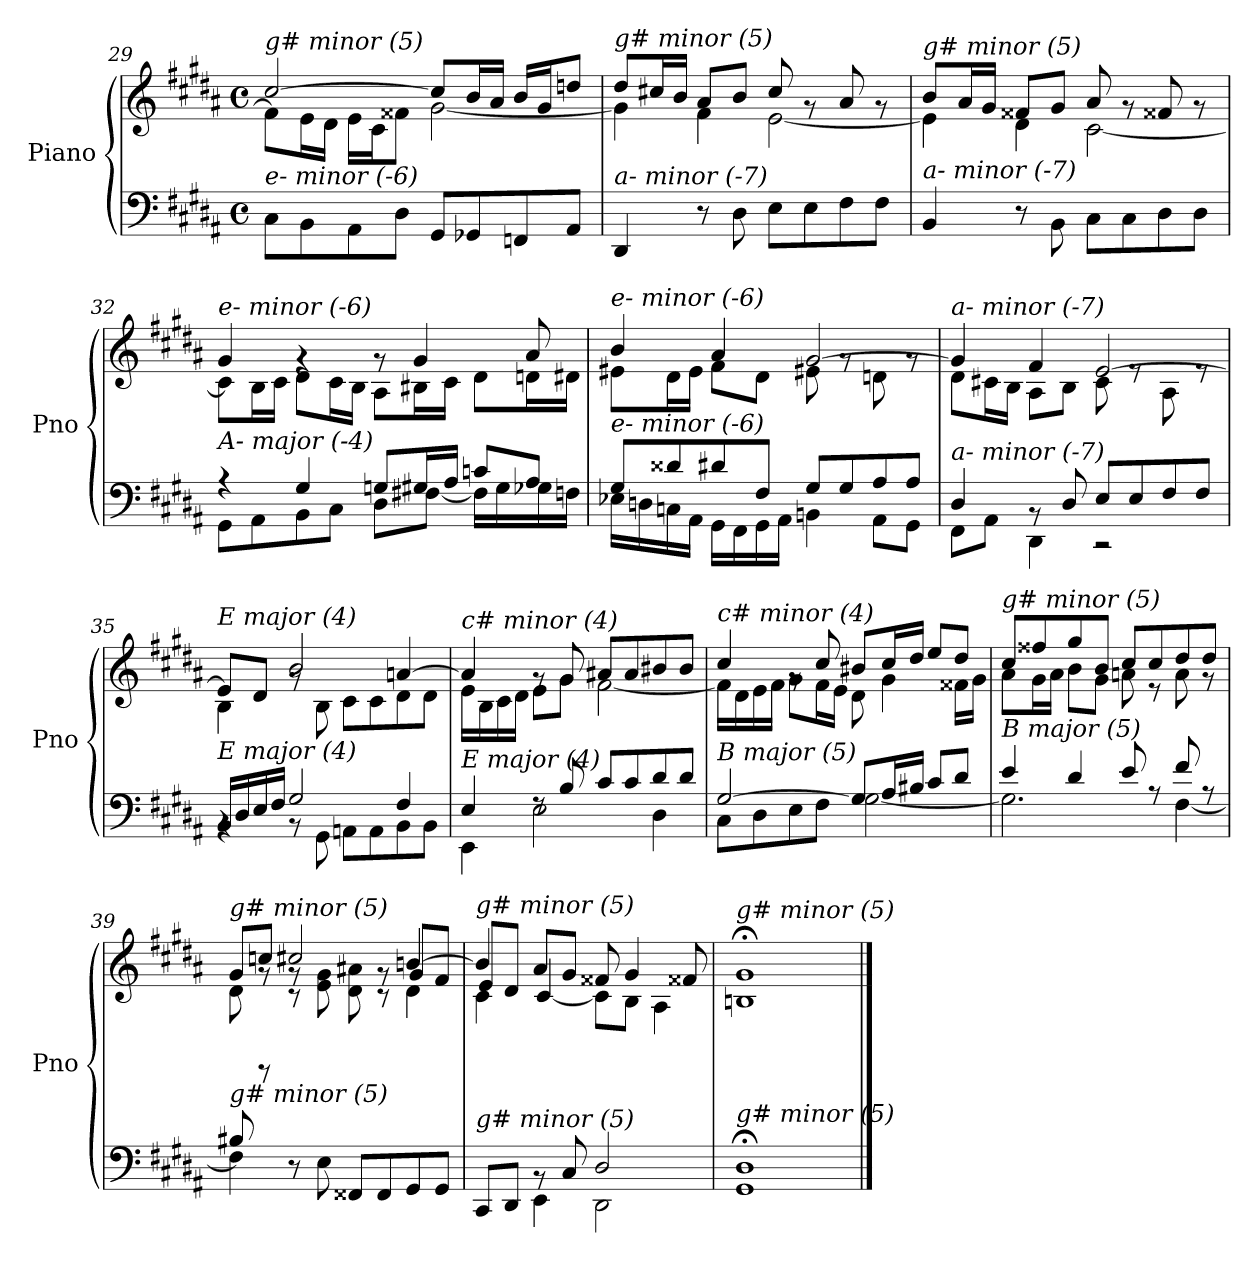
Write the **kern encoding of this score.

**kern	**kern
*part1	*part1
*staff2	*staff1
*I"Piano	*
*I'Pno	*
!!LO:LB:g=z
*clefF4	*clefG2
*k[f#c#g#d#a#]	*k[f#c#g#d#a#]
*M4/4	*M4/4
*met(c)	*met(c)
=29	=29
*	*^
!	!LO:TX:i:t=g# minor (5)	!
!LO:TX:i:t=e- minor (-6)	!	!
8C#\L	[2cc#/	8f#\L]
8BB\	.	16e\L
.	.	16d#\JJ
8AA#\	.	16e\LL
.	.	16c#\J
8D#\J	.	8f##X\J
8GG#/L	8cc#/L]	[2g#\
8GG-Xi/	16b/L	.
.	16a#/JJ	.
8FFnj/	16b/LL	.
.	16g#/J	.
8AA#/J	8ddnj/J	.
!!LO:LB:g=z	!!
=30	=30	=30
!	!LO:TX:i:t=g# minor (5)	!
!LO:TX:i:t=a- minor (-7)	!	!
4DD#/	8dd#/L	4g#\]
.	16cc#X/L	.
.	16b/JJ	.
8r	8a#/L	4f#\
8D#\	8b/J	.
8E\L	8cc#/	[2e\
8E\	8rg	.
8F#\	8a#/	.
8F#\J	8rg	.
=31	=31	=31
!	!LO:TX:i:t=g# minor (5)	!
!LO:TX:i:t=a- minor (-7)	!	!
4BB/	8b/L	4e\]
.	16a#/L	.
.	16g#/JJ	.
8r	8f##X/L	4d#\
8BB\	8g#/J	.
8C#\L	8a#/	[2c#\
8C#\	8rg	.
8D#\	8f##X/	.
8D#\J	8rg	.
=32	=32	=32
*^	*	*
!	!	!LO:TX:i:t=e- minor (-6)	!
!LO:TX:i:t=A- major (-4)	!	!	!
4r	8GG#\L	4g#/	8c#\L]
.	8AA#\	.	16B\L
.	.	.	16c#\JJ
4G#/	8BB\	4rg	8d#\L
.	8C#\J	.	16c#\L
.	.	.	16B\JJ
8Gnj/L	8D#\L	8rg	8A#\L
16G#/L	[8F#X\J	4g#/	16B#X\L
16A#/JJ	.	.	16c#\JJ
8cnj/L	16F#\LL]	.	8d#\L
.	16G#\	.	.
8A#/J	16G-Xi\	8a#/	16dnj\L
.	16Fnj\JJ	.	16d#\JJ
!!LO:LB:g=z	!!
=33	=33	=33	=33
!	!	!LO:TX:i:t=e- minor (-6)	!
!LO:TX:i:t=e- minor (-6)	!	!	!
8G#/L	16E-Xi\LL	4b/	8e#X\L
.	16Dnj\	.	.
8d##Xj/	16Cnj\	.	16d#\L
.	16AA#\JJ	.	16e#\JJ
8d#/	16GG#\LL	4a#/	8f#\L
.	16FF#\	.	.
8F#/J	16GG#\	.	8d#\J
.	16AA#\JJ	.	.
8G#/L	4BBn\	[2g#/	8e#X\
8G#/	.	.	8rg
8A#/	8AA#\L	.	8dnj\
8A#/J	8GG#\J	.	8rg
=34	=34	=34	=34
!	!	!LO:TX:i:t=a- minor (-7)	!
!LO:TX:i:t=a- minor (-7)	!	!	!
4D#/	8FF#\L	4g#/]	8d#\L
.	8AA#\J	.	16c#X\L
.	.	.	16B\JJ
8rBB	4DD#\	4f#/	8A#\L
8D#/	.	.	8B\J
8E/L	2r	[2e/	8c#\
8E/	.	.	8re
8F#/	.	.	8A#\
8F#/J	.	.	8re
=35	=35	=35	=35
!	!	!LO:TX:i:t=E major (4)	!
!LO:TX:i:t=E major (4)	!	!	!
16BB/LL	4rBB	8e/L]	4B\
16D#/	.	.	.
16E/	.	8d#/J	.
16F#/JJ	.	.	.
2G#/	8rBB	2b/	8rg
.	8GG#\	.	8B\
.	8AAn\L	.	8c#\L
.	8AA\	.	8c#\
4F#/	8BB\	[4an/	8d#\
.	8BB\J	.	8d#\J
!!LO:LB:g=z	!!
=36	=36	=36	=36
!	!	!LO:TX:i:t=c# minor (4)	!
!LO:TX:i:t=E major (4)	!	!	!
4E/	4EE\	4a/]	16e\LL
.	.	.	16B\
.	.	.	16c#\
.	.	.	16d#\JJ
8rF	2E\	8rg	8e\L
8B/	.	8g#/	8g#\J
8c#/L	.	8a#X/L	[2f#\
8c#/	.	8a#/	.
8d#/	4D#\	8b#X/	.
8d#/J	.	8b#/J	.
=37	=37	=37	=37
!	!	!LO:TX:i:t=c# minor (4)	!
!LO:TX:i:t=B major (5)	!	!	!
[2G#/	8C#\L	4cc#/	16f#\LL]
.	.	.	16d#\
.	8D#\	.	16e\
.	.	.	16f#\JJ
.	8E\	8rg	8g#\L
.	8F#\J	8cc#/	16f#\L
.	.	.	16e\JJ
8G#/L]	[2G#\	8b#X/L	8d#\
16A#/L	.	16cc#/L	4g#\
16B#X/JJ	.	16dd#/JJ	.
8c#/L	.	8ee/L	.
8d#/J	.	8dd#/J	16f##X\LL
.	.	.	16g#\JJ
=38	=38	=38	=38
!	!	!LO:TX:i:t=g# minor (5)	!
!LO:TX:i:t=B major (5)	!	!	!
4e/	2.G#\]	8cc#/L	8a#\L
.	.	8ff##X/	16g#\L
.	.	.	16a#\JJ
4d#/	.	8gg#/	8b\L
.	.	8b/J	8g#\J
8e/	.	8cc#/L	8an\
8rA	.	8cc#/	8r
8f#/	[4F#\	8dd#/	8a\
8rA	.	8dd#/J	8r
!!LO:PB:g=z
=39	=39	=39	=39
*	*^	*^	*^
!	!	!	!LO:TX:i:t=g# minor (5)	!	!	!
!LO:TX:i:t=g# minor (5)	!	!	!	!	!	!
8B#X/	4ryy	4F#\]	8g#/L	8d#\	8ryy	4ryy
4ryy	.	.	8ccnj/J	8rg	8rCC	.
.	8r	2.ryy	2cc#/	8rg	8rc	2.ryy
4ryy	8E\	.	.	8e\ 8g#\	4ryy	.
.	8FF##X/L	.	.	8d#\ 8a#X\	.	.
4.ryy	8FF##/	.	.	8rg	8rc	.
.	8GG#/	.	[4bn/	4d#\	8g#/L	.
.	8GG#/J	.	.	.	8f#/J	.
=40	=40	=40	=40	=40	=40	=40
!	!	!	!LO:TX:i:t=g# minor (5)	!	!	!
!LO:TX:i:t=g# minor (5)	!	!	!	!	!	!
4ryy	8CC#/L	4ryy	4b/]	4c#\	8e/L	4ryy
.	8DD#/J	.	.	.	8d#/J	.
2.ryy	8rBB	4EE\	8a#/L	[4c#/	2.ryy	2.ryy
.	8C#/	.	8g#/J	.	.	.
.	2D#/	2DD#\	8f##X/	8c#\L]	.	.
.	.	.	4g#/	8B\J	.	.
.	.	.	.	4A#\	.	.
.	.	.	8f##X/	.	.	.
*v	*v	*v	*	*	*	*
*	*v	*v	*v	*v
=41	=41
!	!LO:TX:i:t=g# minor (5)
!LO:TX:i:t=g# minor (5)	!
1GG#; 1D#;	1Bn;< 1g#;<
==	==
*-	*-
